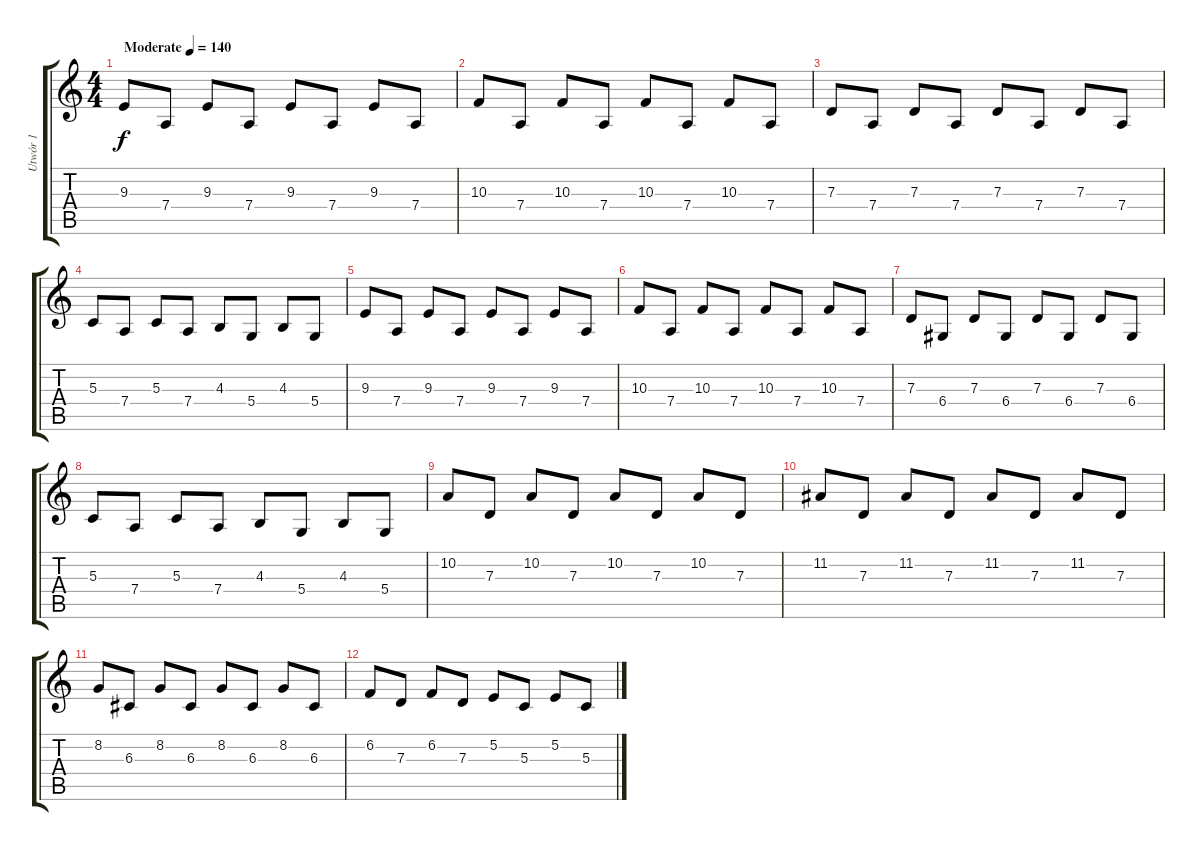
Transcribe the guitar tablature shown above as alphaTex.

\track ("Utwór 1" "Utwór 1") {instrument drawbarorgan}
\staff {score tabs}
\tuning (E4 B3 G3 D3 A2 E2) {hide}
\ts (4 4)
\tempo (140 "Moderate")
\clef g2
\ks c
9.3.8{dy f instrument drawbarorgan} 7.4.8 9.3.8 7.4.8 9.3.8 7.4.8 9.3.8 7.4.8 |
10.3.8 7.4.8 10.3.8 7.4.8 10.3.8 7.4.8 10.3.8 7.4.8 |
7.3.8 7.4.8 7.3.8 7.4.8 7.3.8 7.4.8 7.3.8 7.4.8 |
5.3.8 7.4.8 5.3.8 7.4.8 4.3.8 5.4.8 4.3.8 5.4.8 |
9.3.8 7.4.8 9.3.8 7.4.8 9.3.8 7.4.8 9.3.8 7.4.8 |
10.3.8 7.4.8 10.3.8 7.4.8 10.3.8 7.4.8 10.3.8 7.4.8 |
7.3.8 6.4.8 7.3.8 6.4.8 7.3.8 6.4.8 7.3.8 6.4.8 |
5.3.8 7.4.8 5.3.8 7.4.8 4.3.8 5.4.8 4.3.8 5.4.8 |
10.2.8 7.3.8 10.2.8 7.3.8 10.2.8 7.3.8 10.2.8 7.3.8 |
11.2.8 7.3.8 11.2.8 7.3.8 11.2.8 7.3.8 11.2.8 7.3.8 |
8.2.8 6.3.8 8.2.8 6.3.8 8.2.8 6.3.8 8.2.8 6.3.8 |
6.2.8 7.3.8 6.2.8 7.3.8 5.2.8 5.3.8 5.2.8 5.3.8
